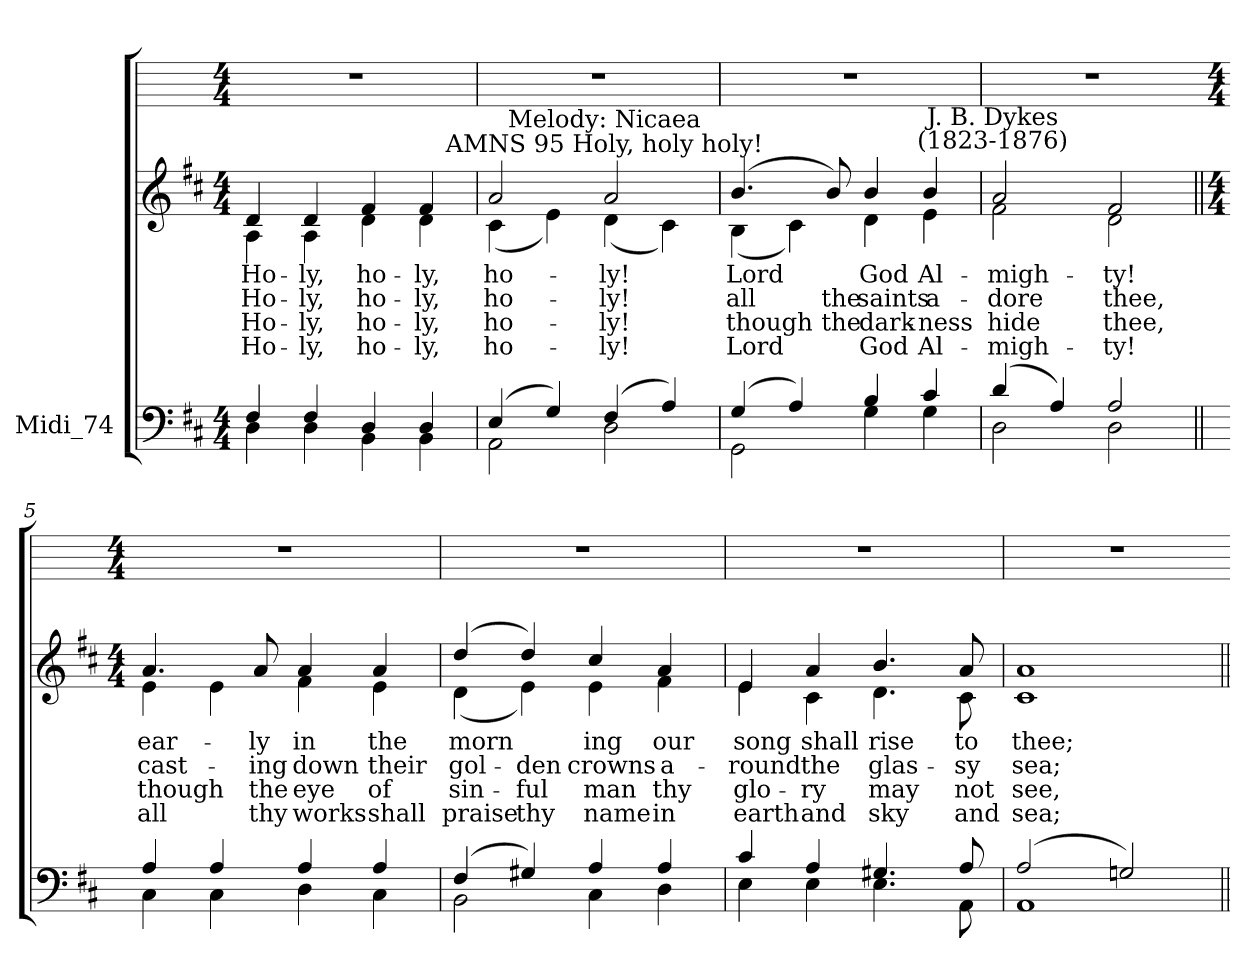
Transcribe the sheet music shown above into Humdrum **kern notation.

**kern	**kern	**text	**text	**text	**text	**kern
*part3	*part2	*part2	*part2	*part2	*part2	*part1
*staff3	*staff2	*staff2	*staff2	*staff2	*staff2	*staff1
*I"Midi_74	*	*	*	*	*	*
*clefF4	*clefG2	*	*	*	*	*
*k[f#c#]	*k[f#c#]	*	*	*	*	*
*D:	*D:	*	*	*	*	*
*M4/4	*M4/4	*	*	*	*	*M4/4
=1	=1	=1	=1	=1	=1	=1
*^	*	*	*	*	*	*
!	!	!LO:TX:a:cj:t=Reginald Heber\n(1783-1826)	!	!	!	!	!
!	!	!	!LO:LY:b	!LO:LY:b	!LO:LY:b	!LO:LY:b	!
*	*	*^	*	*	*	*	*
4F#/	4D\	4d/	4A\	Ho-	-Ho-	-Ho-	-Ho-	1r
!	!	!	!	!LO:LY:b	!LO:LY:b	!LO:LY:b	!LO:LY:b	!
4F#/	4D\	4d/	4A\	-ly,	ly,	ly,	ly,	.
!	!	!	!	!LO:LY:b	!LO:LY:b	!LO:LY:b	!LO:LY:b	!
4D/	4BB\	4f#/	4d\	ho-	-ho-	-ho-	-ho-	.
!	!	!	!	!LO:LY:b	!LO:LY:b	!LO:LY:b	!LO:LY:b	!
4D/	4BB\	4f#/	4d\	-ly,	ly,	ly,	ly,	.
=2	=2	=2	=2	=2	=2	=2	=2	=2
!	!	!	!	!LO:LY:b	!LO:LY:b	!LO:LY:b	!LO:LY:b	!
(>4E/	2AA\	2a/	(<4c#\	ho-	-ho-	-ho-	-ho-	1r
4G/)	.	.	4e\)	.	.	.	.	.
!	!	!LO:TX:a:cj:t=AMNS 95 Holy, holy holy!	!	!	!	!	!	!
!	!	!LO:TX:a:cj:t=Melody&colon; Nicaea	!	!	!	!	!	!
!	!	!	!	!LO:LY:b	!LO:LY:b	!LO:LY:b	!LO:LY:b	!
(>4F#/	2D\	2a/	(<4d\	-ly!	ly!	ly!	ly!	.
4A/)	.	.	4c#\)	.	.	.	.	.
=3	=3	=3	=3	=3	=3	=3	=3	=3
!	!	!	!	!LO:LY:b	!LO:LY:b	!LO:LY:b	!LO:LY:b	!
(>4G/	2GG\	(>4.b/	(<4B\	Lord	all	though	Lord	1r
4A/)	.	.	4c#\)	.	.	.	.	.
!	!	!	!	!	!LO:LY:b	!LO:LY:b	!	!
.	.	8b/)	.	.	the	the	.	.
!	!	!	!	!LO:LY:b	!LO:LY:b	!LO:LY:b	!LO:LY:b	!
4B/	4G\	4b/	4d\	God	saints	dark-	-God	.
!	!	!	!	!LO:LY:b	!LO:LY:b	!LO:LY:b	!LO:LY:b	!
4c#/	4G\	4b/	4e\	Al-	-a-	-ness	Al-	.
=4	=4	=4	=4	=4	=4	=4	=4	=4
!	!	!LO:TX:a:cj:t=J. B. Dykes\n(1823-1876)	!	!	!	!	!	!
!	!	!	!	!LO:LY:b	!LO:LY:b	!LO:LY:b	!LO:LY:b	!
(>4d/	2D\	2a/	2f#\	-migh-	-dore	hide	migh-	1r
4A/)	.	.	.	.	.	.	.	.
!	!	!	!	!LO:LY:b	!LO:LY:b	!LO:LY:b	!LO:LY:b	!
2A/	2D\	2f#/	2d\	-ty!	thee,	thee,	ty!	.
!!LO:LB:g=z
=5||	=5||	=5||	=5||	=5	=5	=5	=5	=5
*	*	*M4/4	*	*	*	*	*	*M4/4
!	!	!	!	!LO:LY:b	!LO:LY:b	!LO:LY:b	!LO:LY:b	!
4A/	4C#\	4.a/	4e\	ear-	-cast-	-though	all	1r
4A/	4C#\	.	4e\	.	.	.	.	.
!	!	!	!	!LO:LY:b	!LO:LY:b	!LO:LY:b	!LO:LY:b	!
.	.	8a/	.	ly	ing	the	thy	.
!	!	!	!	!LO:LY:b	!LO:LY:b	!LO:LY:b	!LO:LY:b	!
4A/	4D\	4a/	4f#\	in	down	eye	works	.
!	!	!	!	!LO:LY:b	!LO:LY:b	!LO:LY:b	!LO:LY:b	!
4A/	4C#\	4a/	4e\	the	their	of	shall	.
=6	=6	=6	=6	=6	=6	=6	=6	=6
!	!	!	!	!LO:LY:b	!LO:LY:b	!LO:LY:b	!LO:LY:b	!
(>4F#/	2BB\	(>4dd/	(<4d\	morn	gol-	-sin-	-praise	1r
!	!	!	!	!	!LO:LY:b	!LO:LY:b	!LO:LY:b	!
4G#X/)	.	4dd/)	4e\)	.	den	ful	thy	.
!	!	!	!	!LO:LY:b	!LO:LY:b	!LO:LY:b	!LO:LY:b	!
4A/	4C#\	4cc#/	4e\	ing	crowns	man	name	.
!	!	!	!	!LO:LY:b	!LO:LY:b	!LO:LY:b	!LO:LY:b	!
4A/	4D\	4a/	4f#\	our	a-	-thy	in	.
=7	=7	=7	=7	=7	=7	=7	=7	=7
!	!	!	!	!LO:LY:b	!LO:LY:b	!LO:LY:b	!LO:LY:b	!
4c#/	4E\	4e/	4e\	song	round	glo-	-earth	1r
!	!	!	!	!LO:LY:b	!LO:LY:b	!LO:LY:b	!LO:LY:b	!
4A/	4E\	4a/	4c#\	shall	the	ry	and	.
!	!	!	!	!LO:LY:b	!LO:LY:b	!LO:LY:b	!LO:LY:b	!
4.G#X/	4.E\	4.b/	4.d\	rise	glas-	-may	sky	.
!	!	!	!	!LO:LY:b	!LO:LY:b	!LO:LY:b	!LO:LY:b	!
8A/	8AA\	8a/	8c#\	to	sy	not	and	.
=8	=8	=8	=8	=8	=8	=8	=8	=8
!	!	!	!	!LO:LY:b	!LO:LY:b	!LO:LY:b	!LO:LY:b	!
(>2A/	1AA\	1a/	1c#\	thee;	sea;	see,	sea;	1r
2Gn/)	.	.	.	.	.	.	.	.
*v	*v	*	*	*	*	*	*	*
*	*v	*v	*	*	*	*	*
=||	=||	=	=	=	=	=
*-	*-	*-	*-	*-	*-	*-
